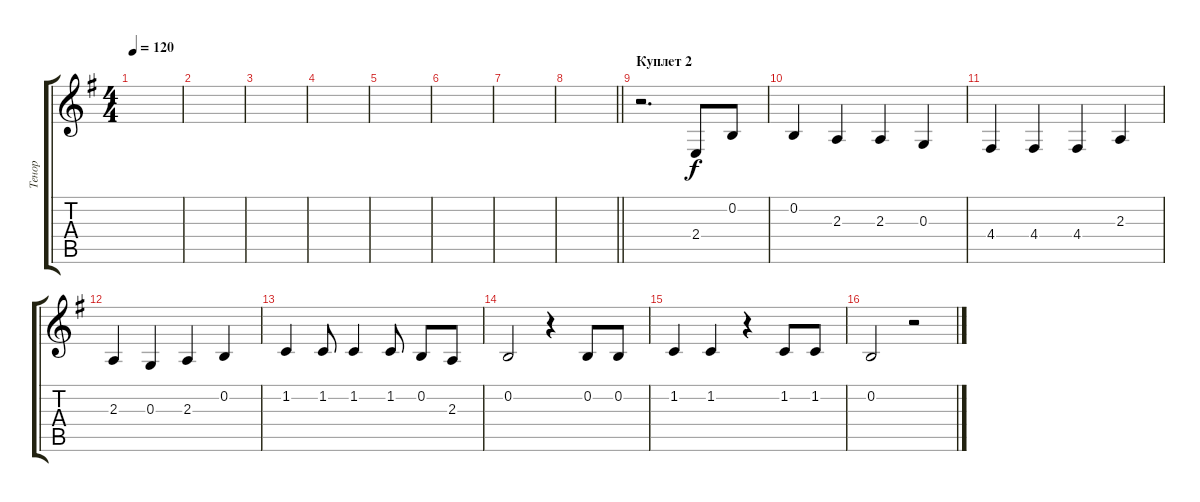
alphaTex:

\track ("Тенор" "Тенор") {instrument acousticgrandpiano}
\staff {score tabs}
\tuning (E4 B3 G3 D3 A2 E2) {hide}
\ts (4 4)
\tempo 120
\clef g2
\ks g
|
|
|
|
|
|
|
\barLineRight lightlight
|
\section ("" "Куплет 2")
r.2{d} 2.4.8 0.2.8 |
0.2.4 2.3.4 2.3.4 0.3.4 |
4.4.4 4.4.4 4.4.4 2.3.4 |
2.3.4 0.3.4 2.3.4 0.2.4 |
1.2.4 1.2.8 1.2.4 1.2.8 0.2.8 2.3.8 |
0.2.2 r.4 0.2.8 0.2.8 |
1.2.4 1.2.4 r.4 1.2.8 1.2.8 |
0.2.2 r.2
